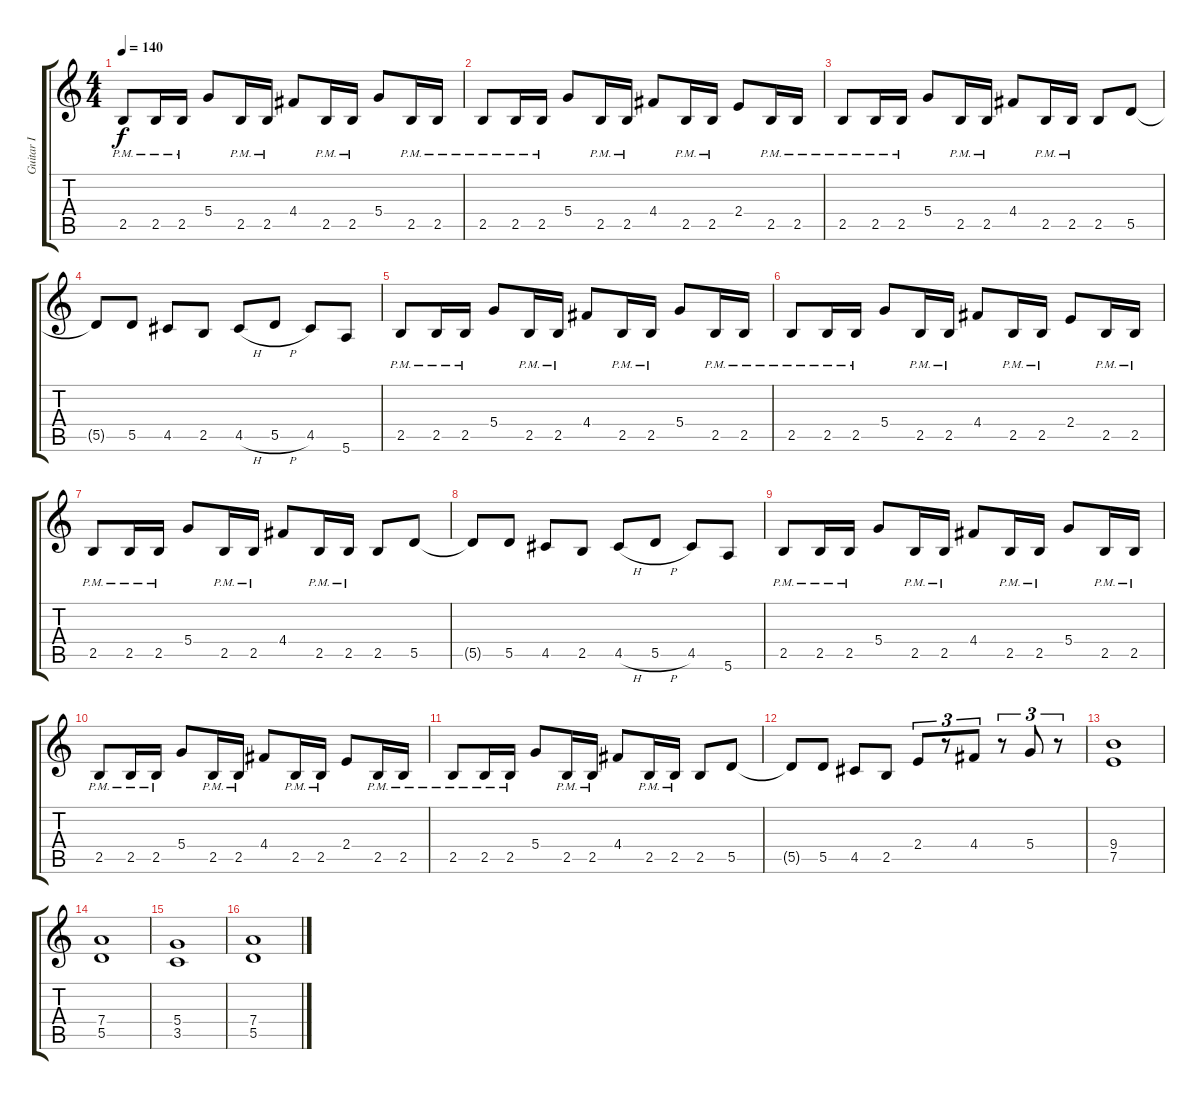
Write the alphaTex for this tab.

\track ("Guitar I" "Guitar I") {instrument distortionguitar}
\staff {score tabs}
\tuning (E4 B3 G3 D3 A2 E2) {hide}
\ts (4 4)
\tempo 140
\clef g2
\ks c
2.5{pm}.8{dy f} 2.5{pm}.16 2.5{pm}.16 5.4.8 2.5{pm}.16 2.5{pm}.16 4.4.8 2.5{pm}.16 2.5{pm}.16 5.4.8 2.5{pm}.16 2.5{pm}.16 |
2.5{pm}.8 2.5{pm}.16 2.5{pm}.16 5.4.8 2.5{pm}.16 2.5{pm}.16 4.4.8 2.5{pm}.16 2.5{pm}.16 2.4.8 2.5{pm}.16 2.5{pm}.16 |
2.5{pm}.8 2.5{pm}.16 2.5{pm}.16 5.4.8 2.5{pm}.16 2.5{pm}.16 4.4.8 2.5{pm}.16 2.5{pm}.16 2.5.8 5.5.8 |
5.5{t}.8 5.5.8 4.5.8 2.5.8 4.5{h}.8 5.5{h}.8 4.5.8 5.6.8 |
2.5{pm}.8 2.5{pm}.16 2.5{pm}.16 5.4.8 2.5{pm}.16 2.5{pm}.16 4.4.8 2.5{pm}.16 2.5{pm}.16 5.4.8 2.5{pm}.16 2.5{pm}.16 |
2.5{pm}.8 2.5{pm}.16 2.5{pm}.16 5.4.8 2.5{pm}.16 2.5{pm}.16 4.4.8 2.5{pm}.16 2.5{pm}.16 2.4.8 2.5{pm}.16 2.5{pm}.16 |
2.5{pm}.8 2.5{pm}.16 2.5{pm}.16 5.4.8 2.5{pm}.16 2.5{pm}.16 4.4.8 2.5{pm}.16 2.5{pm}.16 2.5.8 5.5.8 |
5.5{t}.8 5.5.8 4.5.8 2.5.8 4.5{h}.8 5.5{h}.8 4.5.8 5.6.8 |
2.5{pm}.8 2.5{pm}.16 2.5{pm}.16 5.4.8 2.5{pm}.16 2.5{pm}.16 4.4.8 2.5{pm}.16 2.5{pm}.16 5.4.8 2.5{pm}.16 2.5{pm}.16 |
2.5{pm}.8 2.5{pm}.16 2.5{pm}.16 5.4.8 2.5{pm}.16 2.5{pm}.16 4.4.8 2.5{pm}.16 2.5{pm}.16 2.4.8 2.5{pm}.16 2.5{pm}.16 |
2.5{pm}.8 2.5{pm}.16 2.5{pm}.16 5.4.8 2.5{pm}.16 2.5{pm}.16 4.4.8 2.5{pm}.16 2.5{pm}.16 2.5.8 5.5.8 |
5.5{t}.8 5.5.8 4.5.8 2.5.8 2.4.8{tu (3 2)} r.8{tu (3 2)} 4.4.8{tu (3 2)} r.8{tu (3 2)} 5.4.8{tu (3 2)} r.8{tu (3 2)} |
(9.4 7.5).1 |
(7.4 5.5).1 |
(5.4 3.5).1 |
(7.4 5.5).1
